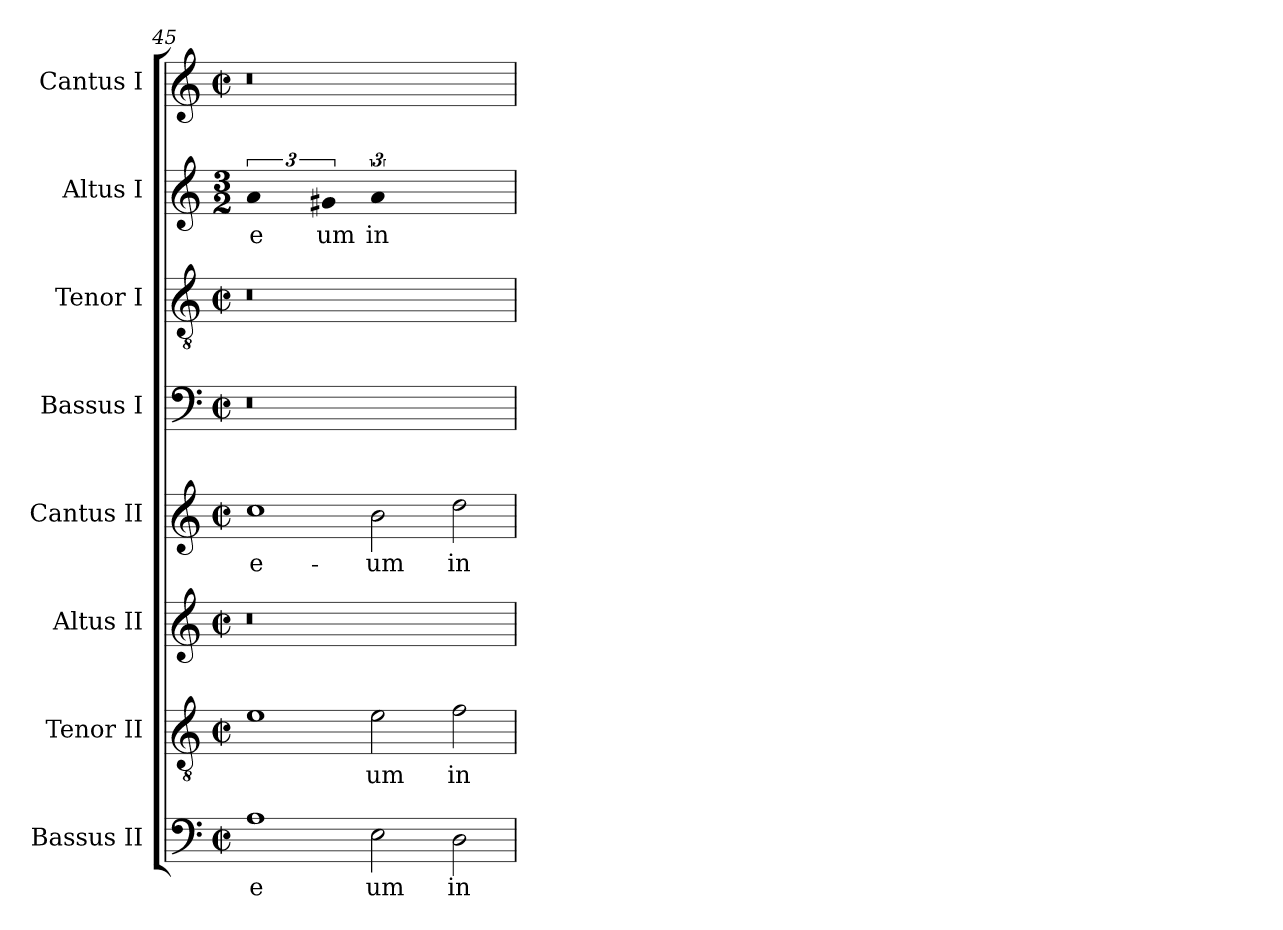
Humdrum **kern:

**kern	**text	**kern	**text	**kern	**kern	**text	**kern	**kern	**kern	**text	**kern
*part8	*part8	*part7	*part7	*part6	*part5	*part5	*part4	*part3	*part2	*part2	*part1
*staff8	*staff8	*staff7	*staff7	*staff6	*staff5	*staff5	*staff4	*staff3	*staff2	*staff2	*staff1
*I"Bassus II	*	*I"Tenor II	*	*I"Altus II	*I"Cantus II	*	*I"Bassus I	*I"Tenor I	*I"Altus I	*	*I"Cantus I
*clefF4	*	*clefGv2	*	*clefG2	*clefG2	*	*clefF4	*clefGv2	*clefG2	*	*clefG2
*M2/2	*	*M2/2	*	*M2/2	*M2/2	*	*M2/2	*M2/2	*M3/2	*	*M2/2
*met(c|)	*	*met(c|)	*	*met(c|)	*met(c|)	*	*met(c|)	*met(c|)	*	*	*met(c|)
=45	=45	=45	=45	=45	=45	=45	=45	=45	=45	=45	=45
!	!LO:LY:b:cj	!	!	!	!	!LO:LY:b:cj	!	!	!LO:N:vis=1	!LO:LY:b:cj	!
1A	e	1e	.	0r	1cc	e-	0r	0r	3%2a	e	0r
!	!	!	!	!	!	!	!	!	!LO:N:vis=2	!LO:LY:b:cj	!
.	.	.	.	.	.	.	.	.	3g#X/	um	.
!	!LO:LY:b:cj	!	!LO:LY:b:cj	!	!	!LO:LY:b:cj	!	!	!LO:N:vis=2	!LO:LY:b:cj	!
2E\	um	2e\	um	.	2b\	-um	.	.	3a/	in	.
.	.	.	.	.	.	.	.	.	3%2ryy	.	.
!	!LO:LY:b:cj	!	!LO:LY:b:cj	!	!	!LO:LY:b:cj	!	!	!	!	!
2D\	in	2f\	in	.	2dd\	in	.	.	.	.	.
=	=	=	=	=	=	=	=	=	=	=	=
*-	*-	*-	*-	*-	*-	*-	*-	*-	*-	*-	*-
